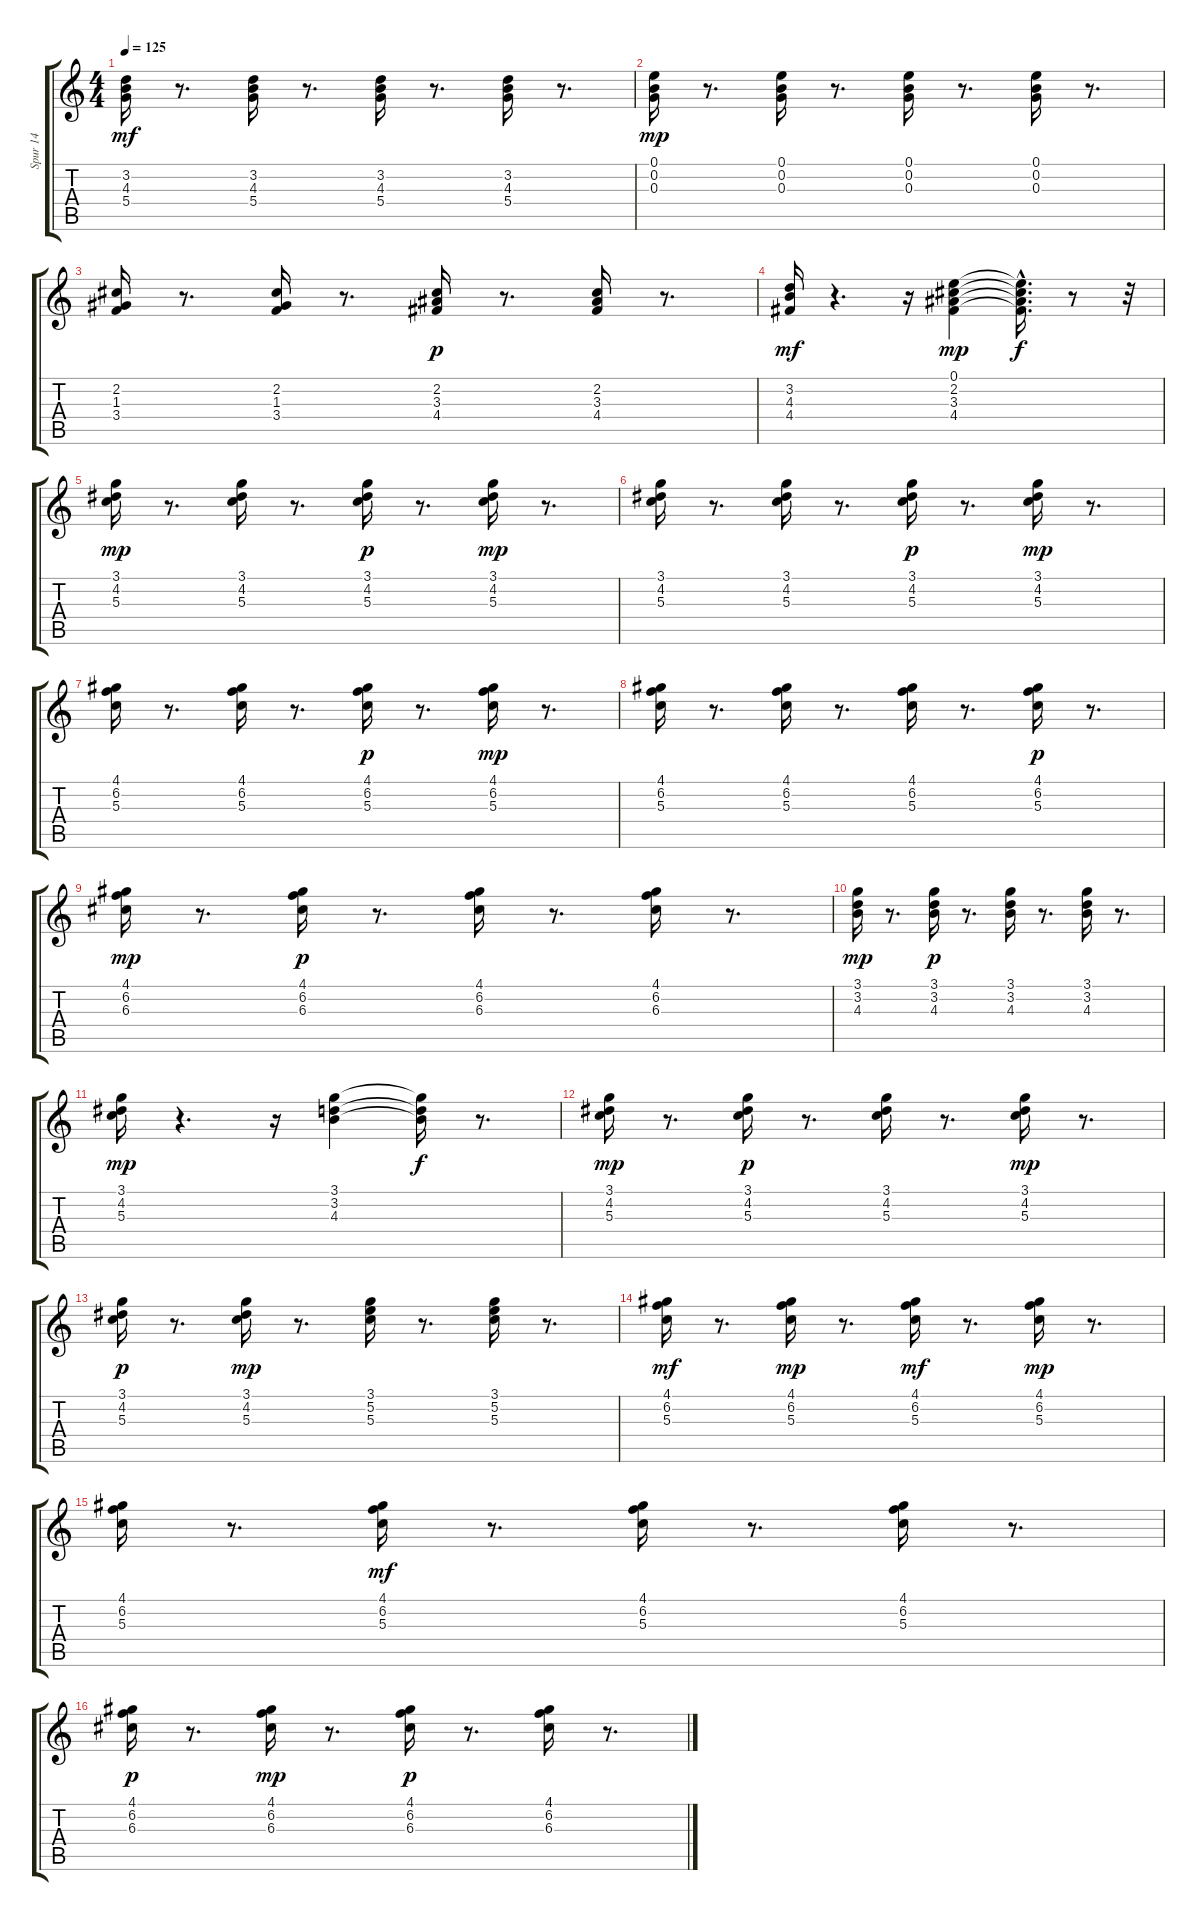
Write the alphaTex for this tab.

\track ("Spur 14" "Spur 14") {instrument electricguitarclean}
\staff {score tabs}
\tuning (E4 B3 G3 D3 A2 E2) {hide}
\ts (4 4)
\tempo 125
\clef g2
\ks c
(3.2 4.3 5.4).16{dy mf} r.8{d} (3.2 4.3 5.4).16 r.8{d} (3.2 4.3 5.4).16 r.8{d} (3.2 4.3 5.4).16 r.8{d} |
(0.1 0.2 0.3).16{dy mp} r.8{d} (0.1 0.2 0.3).16 r.8{d} (0.1 0.2 0.3).16 r.8{d} (0.1 0.2 0.3).16 r.8{d} |
(2.2 1.3 3.4).16 r.8{d} (2.2 1.3 3.4).16 r.8{d} (2.2 3.3 4.4).16{dy p} r.8{d} (2.2 3.3 4.4).16 r.8{d} |
(3.2 4.3 4.4).16{dy mf} r.4{d} r.16 (0.1 2.2 3.3 4.4).4{dy mp} (0.1{hac t} 2.2{t} 3.3{t} 4.4{t}).16{d dy f} r.8 r.32 |
(3.1 4.2 5.3).16{dy mp} r.8{d} (3.1 4.2 5.3).16 r.8{d} (3.1 4.2 5.3).16{dy p} r.8{d} (3.1 4.2 5.3).16{dy mp} r.8{d} |
(3.1 4.2 5.3).16 r.8{d} (3.1 4.2 5.3).16 r.8{d} (3.1 4.2 5.3).16{dy p} r.8{d} (3.1 4.2 5.3).16{dy mp} r.8{d} |
(4.1 6.2 5.3).16 r.8{d} (4.1 6.2 5.3).16 r.8{d} (4.1 6.2 5.3).16{dy p} r.8{d} (4.1 6.2 5.3).16{dy mp} r.8{d} |
(4.1 6.2 5.3).16 r.8{d} (4.1 6.2 5.3).16 r.8{d} (4.1 6.2 5.3).16 r.8{d} (4.1 6.2 5.3).16{dy p} r.8{d} |
(4.1 6.2 6.3).16{dy mp} r.8{d} (4.1 6.2 6.3).16{dy p} r.8{d} (4.1 6.2 6.3).16 r.8{d} (4.1 6.2 6.3).16 r.8{d} |
(3.1 3.2 4.3).16{dy mp} r.8{d} (3.1 3.2 4.3).16{dy p} r.8{d} (3.1 3.2 4.3).16 r.8{d} (3.1 3.2 4.3).16 r.8{d} |
(3.1 4.2 5.3).16{dy mp} r.4{d} r.16 (3.1 3.2 4.3).4 (3.1{t} 3.2{t} 4.3{t}).16{dy f} r.8{d} |
(3.1 4.2 5.3).16{dy mp} r.8{d} (3.1 4.2 5.3).16{dy p} r.8{d} (3.1 4.2 5.3).16 r.8{d} (3.1 4.2 5.3).16{dy mp} r.8{d} |
(3.1 4.2 5.3).16{dy p} r.8{d} (3.1 4.2 5.3).16{dy mp} r.8{d} (3.1 5.2 5.3).16 r.8{d} (3.1 5.2 5.3).16 r.8{d} |
(4.1 6.2 5.3).16{dy mf} r.8{d} (4.1 6.2 5.3).16{dy mp} r.8{d} (4.1 6.2 5.3).16{dy mf} r.8{d} (4.1 6.2 5.3).16{dy mp} r.8{d} |
(4.1 6.2 5.3).16 r.8{d} (4.1 6.2 5.3).16{dy mf} r.8{d} (4.1 6.2 5.3).16 r.8{d} (4.1 6.2 5.3).16 r.8{d} |
(4.1 6.2 6.3).16{dy p} r.8{d} (4.1 6.2 6.3).16{dy mp} r.8{d} (4.1 6.2 6.3).16{dy p} r.8{d} (4.1 6.2 6.3).16 r.8{d}
